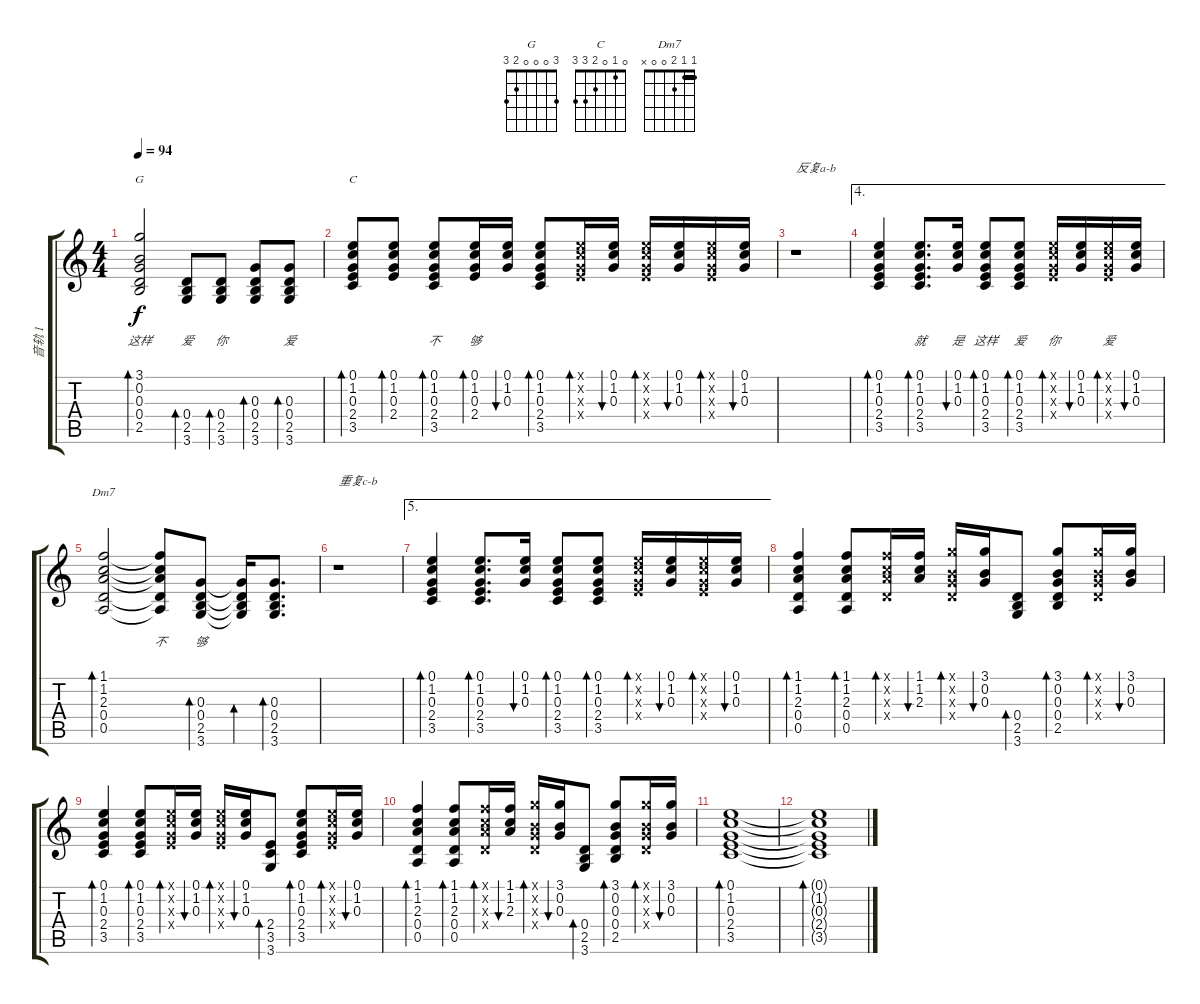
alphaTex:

\track ("音轨 1" "音轨 1") {instrument acousticguitarsteel}
\staff {score tabs}
\tuning (E4 B3 G3 D3 A2 E2) {hide}
\chord ("G" 3 0 0 0 2 3)
\chord ("C" 0 1 0 2 3 3)
\chord ("Dm7" 1 1 2 0 0 x) {barre 1}
\ts (4 4)
\tempo 94
\clef g2
\ks c
(3.1 0.2 0.3 0.4 2.5).2{bd 60 ch "G" lyrics (0 "") lyrics (1 "这样") lyrics (2 "") lyrics (3 "") lyrics (4 "") dy f} (0.4 2.5 3.6).8{bd 30 lyrics (0 "") lyrics (1 "爱") lyrics (2 "") lyrics (3 "") lyrics (4 "")} (0.4 2.5 3.6).8{bd 30 lyrics (0 "") lyrics (1 "你") lyrics (2 "") lyrics (3 "") lyrics (4 "")} (0.3 0.4 2.5 3.6).8{bd 30 lyrics (0 "") lyrics (1 "") lyrics (2 "") lyrics (3 "") lyrics (4 "")} (0.3 0.4 2.5 3.6).8{bd 30 lyrics (0 "") lyrics (1 "爱") lyrics (2 "") lyrics (3 "") lyrics (4 "")} |
(0.1 1.2 0.3 2.4 3.5).8{bd 30 ch "C" lyrics (0 "") lyrics (1 "") lyrics (2 "") lyrics (3 "") lyrics (4 "")} (0.1 1.2 0.3 2.4).8{bd 30 lyrics (0 "") lyrics (1 "") lyrics (2 "") lyrics (3 "") lyrics (4 "")} (0.1 1.2 0.3 2.4 3.5).8{bd 30 lyrics (0 "") lyrics (1 "不") lyrics (2 "") lyrics (3 "") lyrics (4 "")} (0.1 1.2 0.3 2.4).16{bd 30 lyrics (0 "") lyrics (1 "够") lyrics (2 "") lyrics (3 "") lyrics (4 "")} (0.1 1.2 0.3).16{bu 30 lyrics (0 "") lyrics (1 "") lyrics (2 "") lyrics (3 "") lyrics (4 "")} (0.1 1.2 0.3 2.4 3.5).8{bd 30 lyrics (0 "") lyrics (1 "") lyrics (2 "") lyrics (3 "") lyrics (4 "")} (0.1{x} 1.2{x} 0.3{x} 2.4{x}).16{bd 30 lyrics (0 "") lyrics (1 "") lyrics (2 "") lyrics (3 "") lyrics (4 "")} (0.1 1.2 0.3).16{bu 30 lyrics (0 "") lyrics (1 "") lyrics (2 "") lyrics (3 "") lyrics (4 "")} (0.1{x} 1.2{x} 0.3{x} 2.4{x}).16{bd 30 lyrics (0 "") lyrics (1 "") lyrics (2 "") lyrics (3 "") lyrics (4 "")} (0.1 1.2 0.3).16{bu 30 lyrics (0 "") lyrics (1 "") lyrics (2 "") lyrics (3 "") lyrics (4 "")} (0.1{x} 1.2{x} 0.3{x} 2.4{x}).16{bd 30 lyrics (0 "") lyrics (1 "") lyrics (2 "") lyrics (3 "") lyrics (4 "")} (0.1 1.2 0.3).16{bu 30 lyrics (0 "") lyrics (1 "") lyrics (2 "") lyrics (3 "") lyrics (4 "")} |
r.1{txt "反复a-b"} |
\ae 4
(0.1 1.2 0.3 2.4 3.5).4{bd 30 lyrics (0 "") lyrics (1 "") lyrics (2 "") lyrics (3 "") lyrics (4 "")} (0.1 1.2 0.3 2.4 3.5).8{d bd 30 lyrics (0 "") lyrics (1 "就") lyrics (2 "") lyrics (3 "") lyrics (4 "")} (0.1 1.2 0.3).16{bu 30 lyrics (0 "") lyrics (1 "是") lyrics (2 "") lyrics (3 "") lyrics (4 "")} (0.1 1.2 0.3 2.4 3.5).8{bd 30 lyrics (0 "") lyrics (1 "这样") lyrics (2 "") lyrics (3 "") lyrics (4 "")} (0.1 1.2 0.3 2.4 3.5).8{bd 30 lyrics (0 "") lyrics (1 "爱") lyrics (2 "") lyrics (3 "") lyrics (4 "")} (0.1{x} 1.2{x} 0.3{x} 2.4{x}).16{bd 30 lyrics (0 "") lyrics (1 "你") lyrics (2 "") lyrics (3 "") lyrics (4 "")} (0.1 1.2 0.3).16{bu 30 lyrics (0 "") lyrics (1 "") lyrics (2 "") lyrics (3 "") lyrics (4 "")} (0.1{x} 1.2{x} 0.3{x} 2.4{x}).16{bd 30 lyrics (0 "") lyrics (1 "爱") lyrics (2 "") lyrics (3 "") lyrics (4 "")} (0.1 1.2 0.3).16{bu 30 lyrics (0 "") lyrics (1 "") lyrics (2 "") lyrics (3 "") lyrics (4 "")} |
(1.1 1.2 2.3 0.4 0.5).2{bd 30 ch "Dm7" lyrics (0 "") lyrics (1 "") lyrics (2 "") lyrics (3 "") lyrics (4 "")} (1.1{t} 1.2{t} 2.3{t} 0.4{t} 0.5{t}).8{lyrics (0 "") lyrics (1 "不") lyrics (2 "") lyrics (3 "") lyrics (4 "")} (0.3 0.4 2.5 3.6).8{bd 30 lyrics (0 "") lyrics (1 "够") lyrics (2 "") lyrics (3 "") lyrics (4 "")} (0.3{t} 0.4{t} 2.5{t} 3.6{t}).16{bd 30} (0.3 0.4 2.5 3.6).8{d bd 30} |
r.1{txt "重复c-b"} |
\ae 5
(0.1 1.2 0.3 2.4 3.5).4{bd 30} (0.1 1.2 0.3 2.4 3.5).8{d bd 30} (0.1 1.2 0.3).16{bu 30} (0.1 1.2 0.3 2.4 3.5).8{bd 30} (0.1 1.2 0.3 2.4 3.5).8{bd 30} (0.1{x} 1.2{x} 0.3{x} 2.4{x}).16{bd 30} (0.1 1.2 0.3).16{bu 30} (0.1{x} 1.2{x} 0.3{x} 2.4{x}).16{bd 30} (0.1 1.2 0.3).16{bu 30} |
(1.1 1.2 2.3 0.4 0.5).4{bd 30} (1.1 1.2 2.3 0.4 0.5).8{bd 30} (1.1{x} 1.2{x} 2.3{x} 0.4{x}).16{bd 30} (1.1 1.2 2.3).16{bu 30} (3.1{x} 0.2{x} 0.3{x} 0.4{x}).16{bd 30} (3.1 0.2 0.3).16{bu 30} (0.4 2.5 3.6).8{bd 30} (3.1 0.2 0.3 0.4 2.5).8{bd 30} (3.1{x} 0.2{x} 0.3{x} 0.4{x}).16{bd 30} (3.1 0.2 0.3).16{bu 30} |
(0.1 1.2 0.3 2.4 3.5).4{bd 30} (0.1 1.2 0.3 2.4 3.5).8{bd 30} (0.1{x} 1.2{x} 0.3{x} 2.4{x}).16{bd 30} (0.1 1.2 0.3).16{bu 30} (0.1{x} 1.2{x} 0.3{x} 2.4{x}).16{bd 30} (0.1 1.2 0.3).16{bu 30} (2.4 3.5 3.6).8{bd 30} (0.1 1.2 0.3 2.4 3.5).8{bd 30} (0.1{x} 1.2{x} 0.3{x} 2.4{x}).16{bd 30} (0.1 1.2 0.3).16{bu 30} |
(1.1 1.2 2.3 0.4 0.5).4{bd 30} (1.1 1.2 2.3 0.4 0.5).8{bd 30} (1.1{x} 1.2{x} 2.3{x} 0.4{x}).16{bd 30} (1.1 1.2 2.3).16{bu 30} (3.1{x} 0.2{x} 0.3{x} 0.4{x}).16{bd 30} (3.1 0.2 0.3).16{bu 30} (0.4 2.5 3.6).8{bd 30} (3.1 0.2 0.3 0.4 2.5).8{bd 30} (3.1{x} 0.2{x} 0.3{x} 0.4{x}).16{bd 30} (3.1 0.2 0.3).16{bu 30} |
(0.1 1.2 0.3 2.4 3.5).1{bd 30} |
(0.1{t} 1.2{t} 0.3{t} 2.4{t} 3.5{t}).1{bd 30}
